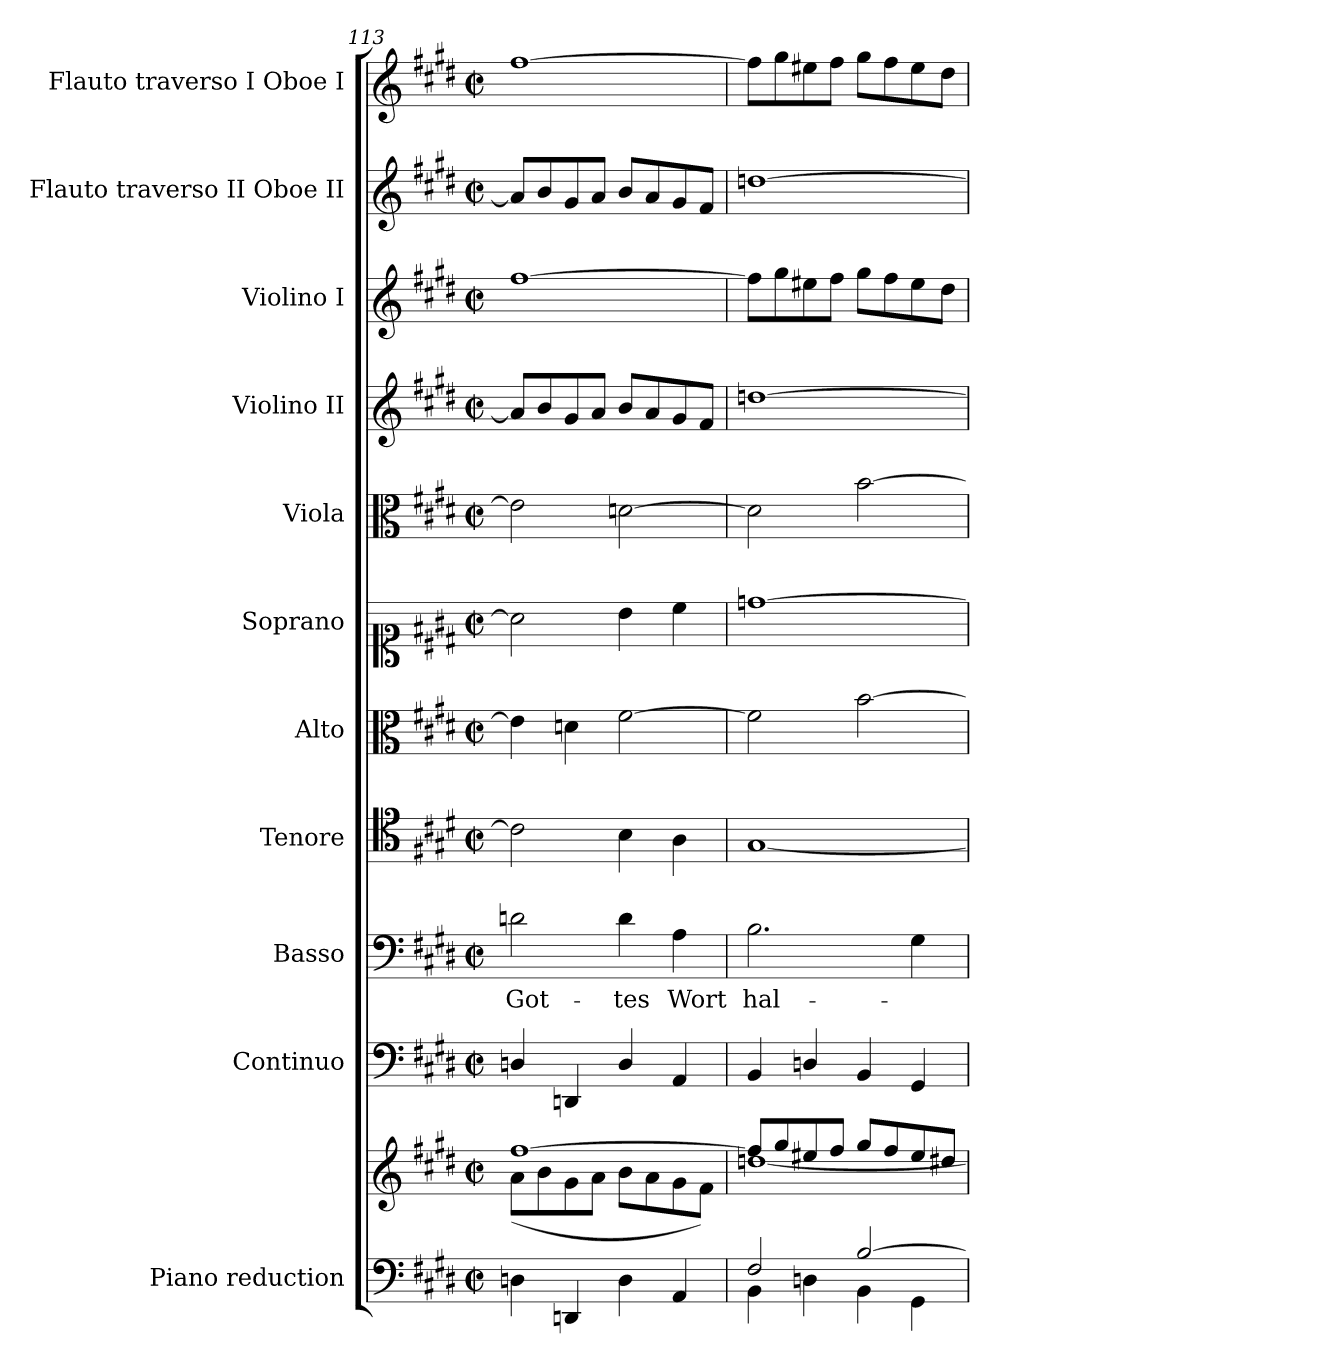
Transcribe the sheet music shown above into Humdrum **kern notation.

**kern	**kern	**kern	**kern	**text	**kern	**text	**kern	**text	**kern	**text	**kern	**kern	**kern	**kern	**kern
*part11	*part11	*part10	*part9	*part9	*part8	*part8	*part7	*part7	*part6	*part6	*part5	*part4	*part3	*part2	*part1
*staff12	*staff11	*staff10	*staff9	*staff9	*staff8	*staff8	*staff7	*staff7	*staff6	*staff6	*staff5	*staff4	*staff3	*staff2	*staff1
*I"Piano reduction	*	*I"Continuo	*I"Basso	*	*I"Tenore	*	*I"Alto	*	*I"Soprano	*	*I"Viola	*I"Violino II	*I"Violino I	*I"Flauto traverso II Oboe II	*I"Flauto traverso I Oboe I
*I'Pno	*	*	*	*	*	*	*	*	*	*	*	*	*	*I'Ob	*I'Ob
!!LO:LB:g=z
*clefF4	*clefG2	*clefF4	*clefF4	*	*clefC4	*	*clefC3	*	*clefC1	*	*clefC3	*clefG2	*clefG2	*clefG2	*clefG2
*k[f#c#g#d#]	*k[f#c#g#d#]	*k[f#c#g#d#]	*k[f#c#g#d#]	*	*k[f#c#g#d#]	*	*k[f#c#g#d#]	*	*k[f#c#g#d#]	*	*k[f#c#g#d#]	*k[f#c#g#d#]	*k[f#c#g#d#]	*k[f#c#g#d#]	*k[f#c#g#d#]
*M2/2	*M2/2	*M2/2	*M2/2	*	*M2/2	*	*M2/2	*	*M2/2	*	*M2/2	*M2/2	*M2/2	*M2/2	*M2/2
*met(c|)	*met(c|)	*met(c|)	*met(c|)	*	*met(c|)	*	*met(c|)	*	*met(c|)	*	*met(c|)	*met(c|)	*met(c|)	*met(c|)	*met(c|)
=113	=113	=113	=113	=113	=113	=113	=113	=113	=113	=113	=113	=113	=113	=113	=113
*	*^	*	*	*	*	*	*	*	*	*	*	*	*	*	*
!	!	!	!	!	!LO:LY:b	!	!	!	!	!	!	!	!	!	!	!
4Dn\	[1ff#	(8a\L	4Dn/	2dn\	Got-	2c#\]	.	4e\]	.	2a\]	.	2e\]	8a/L]	[1ff#	8a/L]	[1ff#
.	.	8b\	.	.	.	.	.	.	.	.	.	.	8b/	.	8b/	.
4DDn/	.	8g#\	4DDn/	.	.	.	.	4dn\	.	.	.	.	8g#/	.	8g#/	.
.	.	8a\J	.	.	.	.	.	.	.	.	.	.	8a/J	.	8a/J	.
!	!	!	!	!	!LO:LY:b	!	!	!	!	!	!	!	!	!	!	!
4D\	.	8b\L	4D/	4d\	tes	4B\	.	[2f#\	.	4b\	.	[2dn\	8b/L	.	8b/L	.
.	.	8a\	.	.	.	.	.	.	.	.	.	.	8a/	.	8a/	.
!	!	!	!	!	!LO:LY:b	!	!	!	!	!	!	!	!	!	!	!
4AA/	.	8g#\	4AA/	4A\	Wort	4A\	.	.	.	4cc#\	.	.	8g#/	.	8g#/	.
.	.	8f#\J)	.	.	.	.	.	.	.	.	.	.	8f#/J	.	8f#/J	.
=114	=114	=114	=114	=114	=114	=114	=114	=114	=114	=114	=114	=114	=114	=114	=114	=114
*^	*	*	*	*	*	*	*	*	*	*	*	*	*	*	*	*
!	!	!	!	!	!	!LO:LY:b	!	!LO:LY:b	!	!LO:LY:b	!	!LO:LY:b	!	!	!	!	!
2F#/	4BB\	8ff#/L]	[1ddn	4BB/	2.B\	hal--	[1G#	--	2f#\]	--	[1ddn	--	2d\]	[1ddn	8ff#\L]	[1ddn	8ff#\L]
.	.	8gg#/	.	.	.	.	.	.	.	.	.	.	.	.	8gg#\	.	8gg#\
.	4Dn\	8ee#X/	.	4Dn/	.	.	.	.	.	.	.	.	.	.	8ee#X\	.	8ee#X\
.	.	8ff#/J	.	.	.	.	.	.	.	.	.	.	.	.	8ff#\J	.	8ff#\J
!	!	!	!	!	!	!	!	!	!	!LO:LY:b	!	!	!	!	!	!	!
[2B/	4BB\	8gg#/L	.	4BB/	.	.	.	.	[2b\	--	.	.	[2b\	.	8gg#\L	.	8gg#\L
.	.	8ff#/	.	.	.	.	.	.	.	.	.	.	.	.	8ff#\	.	8ff#\
.	4GG#\	8ee#/	.	4GG#/	4G#\	.	.	.	.	.	.	.	.	.	8ee#\	.	8ee#\
.	.	8dd#X/J	.	.	.	.	.	.	.	.	.	.	.	.	8dd#\J	.	8dd#\J
*v	*v	*	*	*	*	*	*	*	*	*	*	*	*	*	*	*	*
*	*v	*v	*	*	*	*	*	*	*	*	*	*	*	*	*	*
=	=	=	=	=	=	=	=	=	=	=	=	=	=	=	=
*-	*-	*-	*-	*-	*-	*-	*-	*-	*-	*-	*-	*-	*-	*-	*-
